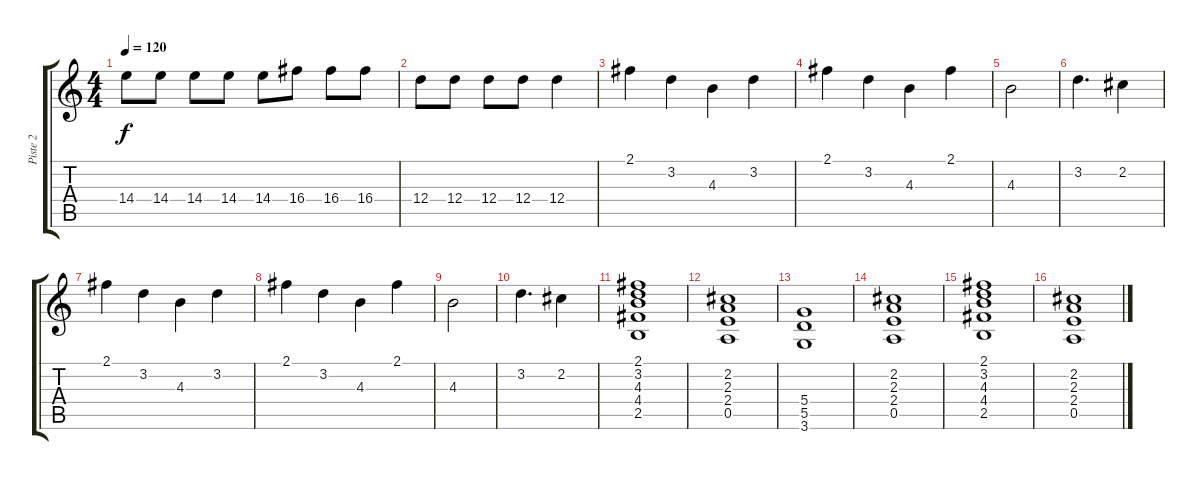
\track ("Piste 2" "Piste 2") {instrument acousticguitarsteel}
\staff {score tabs}
\tuning (E4 B3 G3 D3 A2 E2) {hide}
\ts (4 4)
\tempo 120
\clef g2
\ks c
14.4.8{dy f} 14.4.8 14.4.8 14.4.8 14.4.8 16.4.8 16.4.8 16.4.8 |
12.4.8 12.4.8 12.4.8 12.4.8 12.4.4 |
2.1.4 3.2.4 4.3.4 3.2.4 |
2.1.4 3.2.4 4.3.4 2.1.4 |
4.3.2 |
3.2.4{d} 2.2.4 |
2.1.4 3.2.4 4.3.4 3.2.4 |
2.1.4 3.2.4 4.3.4 2.1.4 |
4.3.2 |
3.2.4{d} 2.2.4 |
(2.1 3.2 4.3 4.4 2.5).1 |
(2.2 2.3 2.4 0.5).1 |
(5.4 5.5 3.6).1 |
(2.2 2.3 2.4 0.5).1 |
(2.1 3.2 4.3 4.4 2.5).1 |
(2.2 2.3 2.4 0.5).1
